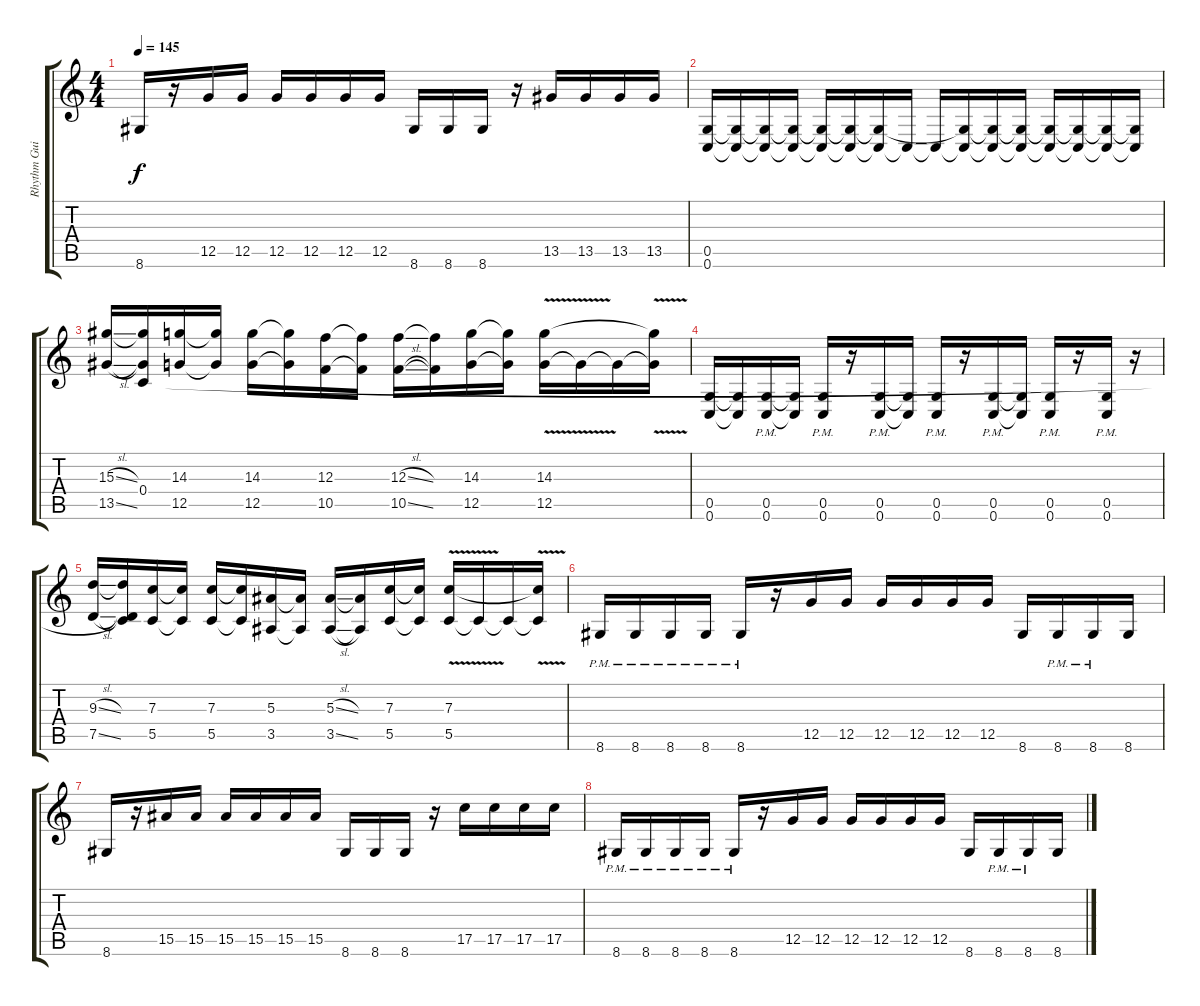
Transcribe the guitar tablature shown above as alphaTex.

\track ("Rhythm Guitar 2" "Rhythm Gui") {instrument distortionguitar}
\staff {score tabs}
\tuning (D4 A3 F3 C3 G2 C2) {hide}
\ts (4 4)
\tempo 145
\clef g2
\ks c
8.6.16{dy f} r.16 12.5.16 12.5.16 12.5.16 12.5.16 12.5.16 12.5.16 8.6.16 8.6.16 8.6.16 r.16 13.5.16 13.5.16 13.5.16 13.5.16 |
(0.5 0.6).16 (0.5{t} 0.6{t}).16 (0.5{t} 0.6{t}).16 (0.5{t} 0.6{t}).16 (0.5{t} 0.6{t}).16 (0.5{t} 0.6{t}).16 (0.5{t} 0.6{t}).16 0.6{t}.16 0.6{t}.16 (0.5{t} 0.6{t}).16 (0.5{t} 0.6{t}).16 (0.5{t} 0.6{t}).16 (0.5{t} 0.6{t}).16 (0.5{t} 0.6{t}).16 (0.5{t} 0.6{t}).16 (0.5{t} 0.6{t}).16 |
(15.3{sl} 13.5{sl}).16 (15.3{t} 0.4 13.5{t}).16 (14.3 12.5).16 (14.3{t} 12.5{t}).16 (14.3 12.5).16 (14.3{t} 12.5{t}).16 (12.3 10.5).16 (12.3{t} 10.5{t}).16 (12.3{sl} 10.5{sl}).16 (12.3{t} 10.5{t}).16 (14.3 12.5).16 (14.3{t} 12.5{t}).16 (14.3{v} 12.5{v}).16 12.5{t}.16 12.5{t}.16 (14.3{t} 12.5{t}).16 |
(0.5 0.6).16 (0.5{t} 0.6{t}).16 (0.5{pm} 0.6{pm}).16 (0.5{t} 0.6{t}).16 (0.5{pm} 0.6{pm}).16 r.16 (0.5{pm} 0.6{pm}).16 (0.5{t} 0.6{t}).16 (0.5{pm} 0.6{pm}).16 r.16 (0.5{pm} 0.6{pm}).16 (0.5{t} 0.6{t}).16 (0.5{pm} 0.6{pm}).16 r.16 (0.5{pm} 0.6{pm}).16 r.16 |
(9.3{sl} 7.5{sl}).16 (9.3{t} 0.4{t} 7.5{t}).16 (7.3 5.5).16 (7.3{t} 5.5{t}).16 (7.3 5.5).16 (7.3{t} 5.5{t}).16 (5.3 3.5).16 (5.3{t} 3.5{t}).16 (5.3{sl} 3.5{sl}).16 (5.3{t} 3.5{t}).16 (7.3 5.5).16 (7.3{t} 5.5{t}).16 (7.3{v} 5.5{v}).16 5.5{t}.16 5.5{t}.16 (7.3{t} 5.5{t}).16 |
8.6{pm}.16 8.6{pm}.16 8.6{pm}.16 8.6{pm}.16 8.6{pm}.16 r.16 12.5.16 12.5.16 12.5.16 12.5.16 12.5.16 12.5.16 8.6.16 8.6{pm}.16 8.6{pm}.16 8.6.16 |
8.6.16 r.16 15.5.16 15.5.16 15.5.16 15.5.16 15.5.16 15.5.16 8.6.16 8.6.16 8.6.16 r.16 17.5.16 17.5.16 17.5.16 17.5.16 |
8.6{pm}.16 8.6{pm}.16 8.6{pm}.16 8.6{pm}.16 8.6{pm}.16 r.16 12.5.16 12.5.16 12.5.16 12.5.16 12.5.16 12.5.16 8.6.16 8.6{pm}.16 8.6{pm}.16 8.6.16
